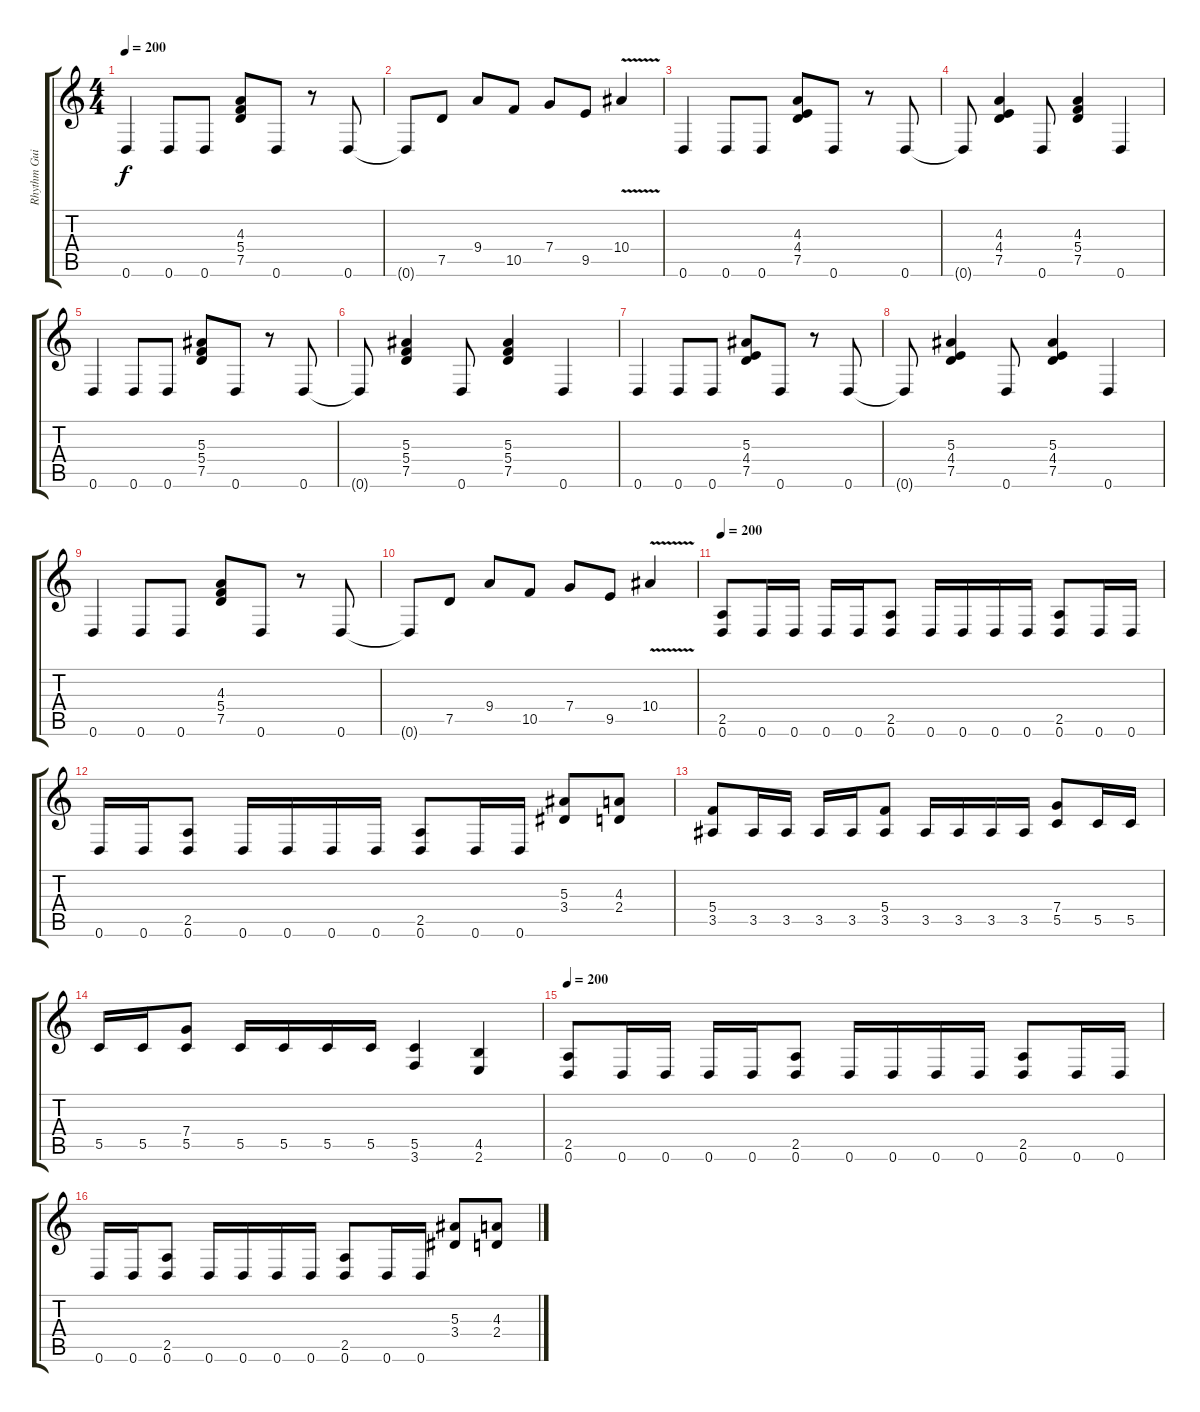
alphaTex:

\track ("Rhythm Guitar 2" "Rhythm Gui") {instrument distortionguitar}
\staff {score tabs}
\tuning (D4 A3 F3 C3 G2 D2) {hide}
\ts (4 4)
\tempo 200
\clef g2
\ks c
0.6.4{dy f} 0.6.8 0.6.8 (4.3 5.4 7.5).8 0.6.8 r.8 0.6.8 |
0.6{t}.8 7.5.8 9.4.8 10.5.8 7.4.8 9.5.8 10.4{v}.4 |
0.6.4 0.6.8 0.6.8 (4.3 4.4 7.5).8 0.6.8 r.8 0.6.8 |
0.6{t}.8 (4.3 4.4 7.5).4 0.6.8 (4.3 5.4 7.5).4 0.6.4 |
0.6.4 0.6.8 0.6.8 (5.3 5.4 7.5).8 0.6.8 r.8 0.6.8 |
0.6{t}.8 (5.3 5.4 7.5).4 0.6.8 (5.3 5.4 7.5).4 0.6.4 |
0.6.4 0.6.8 0.6.8 (5.3 4.4 7.5).8 0.6.8 r.8 0.6.8 |
0.6{t}.8 (5.3 4.4 7.5).4 0.6.8 (5.3 4.4 7.5).4 0.6.4 |
0.6.4 0.6.8 0.6.8 (4.3 5.4 7.5).8 0.6.8 r.8 0.6.8 |
0.6{t}.8 7.5.8 9.4.8 10.5.8 7.4.8 9.5.8 10.4{v}.4 |
\tempo 200
(2.5 0.6).8 0.6.16 0.6.16 0.6.16 0.6.16 (2.5 0.6).8 0.6.16 0.6.16 0.6.16 0.6.16 (2.5 0.6).8 0.6.16 0.6.16 |
0.6.16 0.6.16 (2.5 0.6).8 0.6.16 0.6.16 0.6.16 0.6.16 (2.5 0.6).8 0.6.16 0.6.16 (5.3 3.4).8 (4.3 2.4).8 |
(5.4 3.5).8 3.5.16 3.5.16 3.5.16 3.5.16 (5.4 3.5).8 3.5.16 3.5.16 3.5.16 3.5.16 (7.4 5.5).8 5.5.16 5.5.16 |
5.5.16 5.5.16 (7.4 5.5).8 5.5.16 5.5.16 5.5.16 5.5.16 (5.5 3.6).4 (4.5 2.6).4 |
\tempo 200
(2.5 0.6).8 0.6.16 0.6.16 0.6.16 0.6.16 (2.5 0.6).8 0.6.16 0.6.16 0.6.16 0.6.16 (2.5 0.6).8 0.6.16 0.6.16 |
0.6.16 0.6.16 (2.5 0.6).8 0.6.16 0.6.16 0.6.16 0.6.16 (2.5 0.6).8 0.6.16 0.6.16 (5.3 3.4).8 (4.3 2.4).8
